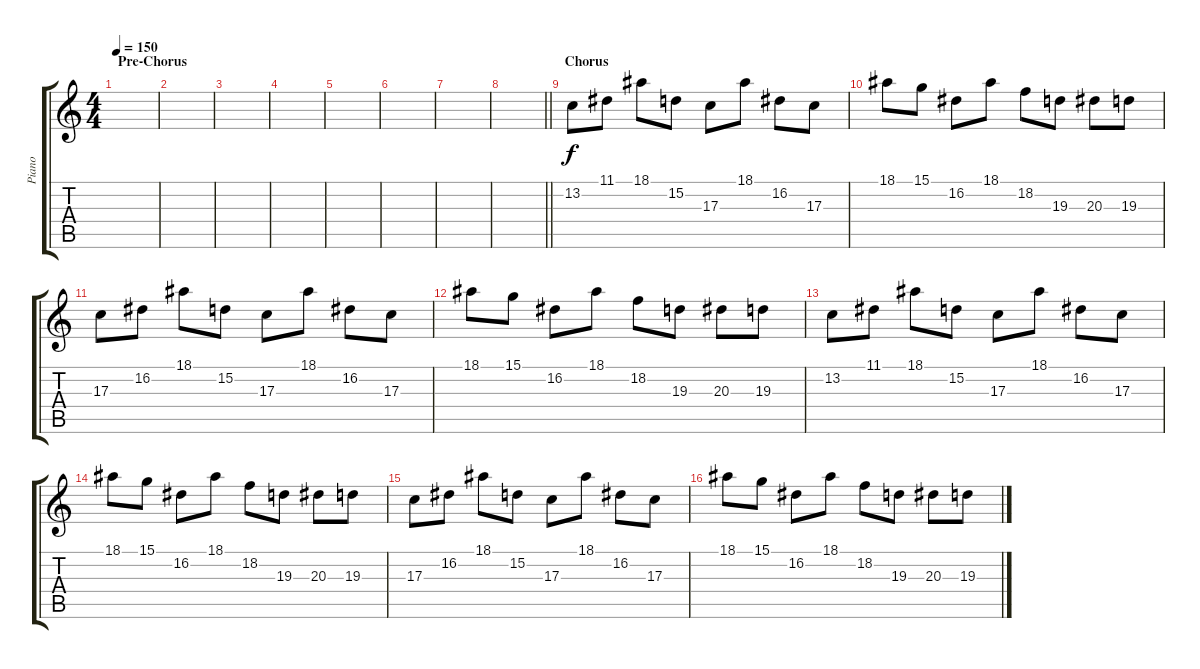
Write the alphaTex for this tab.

\track ("Piano" "Piano") {instrument acousticgrandpiano}
\staff {score tabs}
\tuning (E4 B3 G3 D3 A2 E2) {hide}
\ts (4 4)
\section ("" "Pre-Chorus")
\tempo 150
\clef g2
\ks c
|
|
|
|
|
|
|
\barLineRight lightlight
|
\section ("" "Chorus")
13.2.8 11.1.8 18.1.8 15.2.8 17.3.8 18.1.8 16.2.8 17.3.8 |
18.1.8 15.1.8 16.2.8 18.1.8 18.2.8 19.3.8 20.3.8 19.3.8 |
17.3.8 16.2.8 18.1.8 15.2.8 17.3.8 18.1.8 16.2.8 17.3.8 |
18.1.8 15.1.8 16.2.8 18.1.8 18.2.8 19.3.8 20.3.8 19.3.8 |
13.2.8 11.1.8 18.1.8 15.2.8 17.3.8 18.1.8 16.2.8 17.3.8 |
18.1.8 15.1.8 16.2.8 18.1.8 18.2.8 19.3.8 20.3.8 19.3.8 |
17.3.8 16.2.8 18.1.8 15.2.8 17.3.8 18.1.8 16.2.8 17.3.8 |
18.1.8 15.1.8 16.2.8 18.1.8 18.2.8 19.3.8 20.3.8 19.3.8
